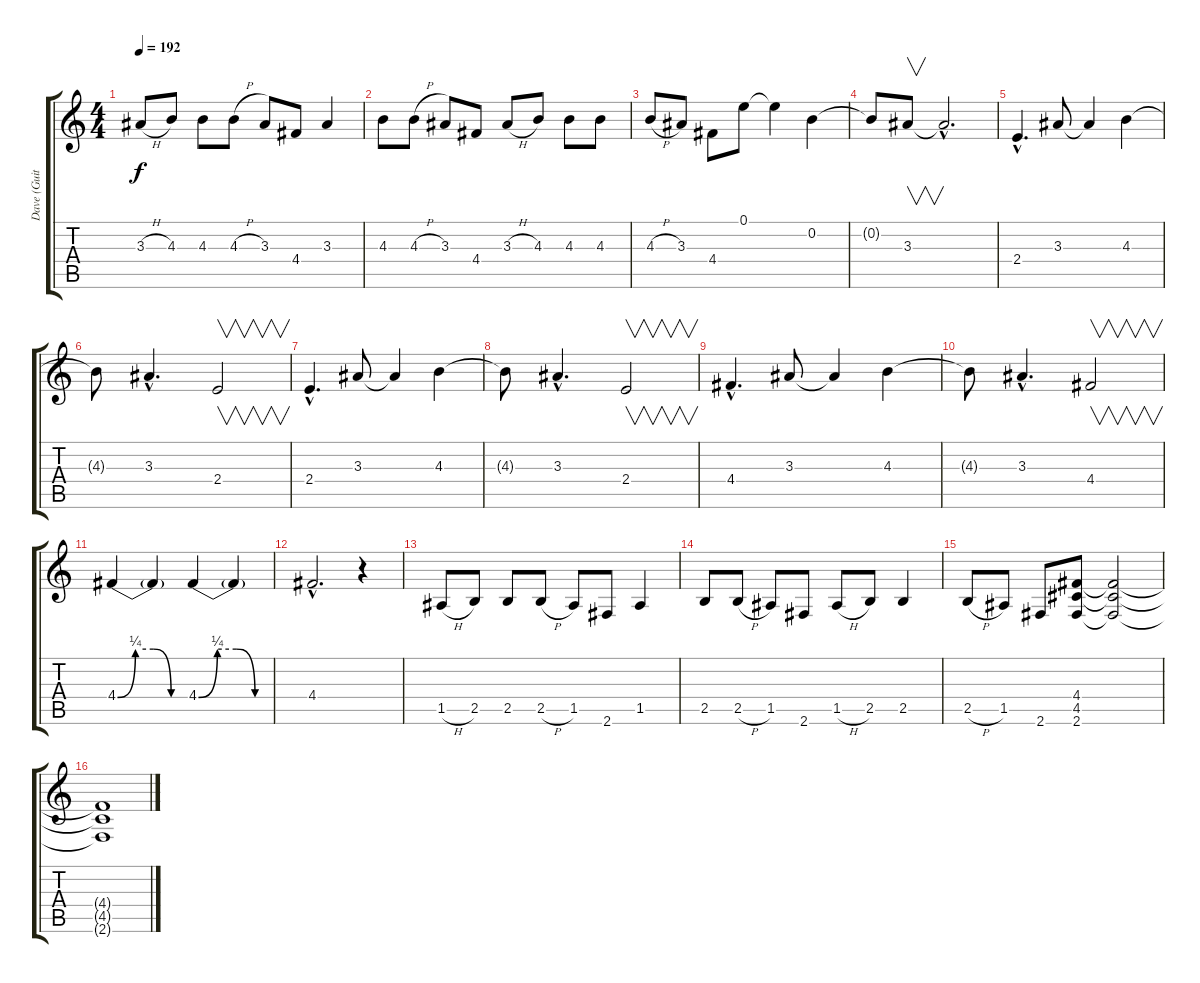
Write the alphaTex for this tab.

\track ("Dave (Guitar 1)" "Dave (Guit") {instrument distortionguitar}
\staff {score tabs}
\tuning (E4 B3 G3 D3 A2 E2) {hide}
\ts (4 4)
\tempo 192
\clef g2
\ks c
3.3{h}.8{dy f} 4.3.8 4.3.8 4.3{h}.8 3.3.8 4.4.8 3.3.4 |
4.3.8 4.3{h}.8 3.3.8 4.4.8 3.3{h}.8 4.3.8 4.3.8 4.3.8 |
4.3{h}.8 3.3.8 4.4.8 0.1.8 0.1{t}.4 0.2.4 |
0.2{t}.8 3.3.8{v} 3.3{hac t}.2{d} |
2.4{hac}.4{d} 3.3.8 3.3{t}.4 4.3.4 |
4.3{t}.8 3.3{hac}.4{d} 2.4.2{v} |
2.4{hac}.4{d} 3.3.8 3.3{t}.4 4.3.4 |
4.3{t}.8 3.3{hac}.4{d} 2.4.2{v} |
4.4{hac}.4{d} 3.3.8 3.3{t}.4 4.3.4 |
4.3{t}.8 3.3{hac}.4{d} 4.4.2{v} |
4.4{be (custom 0 0 15 1 30 1 45 0 60 0)}.4 4.4{t}.4 4.4{be (custom 0 0 15 1 30 1 45 0 60 0)}.4 4.4{t}.4 |
4.4{hac}.2{d} r.4 |
1.5{h}.8 2.5.8 2.5.8 2.5{h}.8 1.5.8 2.6.8 1.5.4 |
2.5.8 2.5{h}.8 1.5.8 2.6.8 1.5{h}.8 2.5.8 2.5.4 |
2.5{h}.8 1.5.8 2.6.8 (4.4 4.5 2.6).8 (4.4{t} 4.5{t} 2.6{t}).2 |
(4.4{t} 4.5{t} 2.6{t}).1
